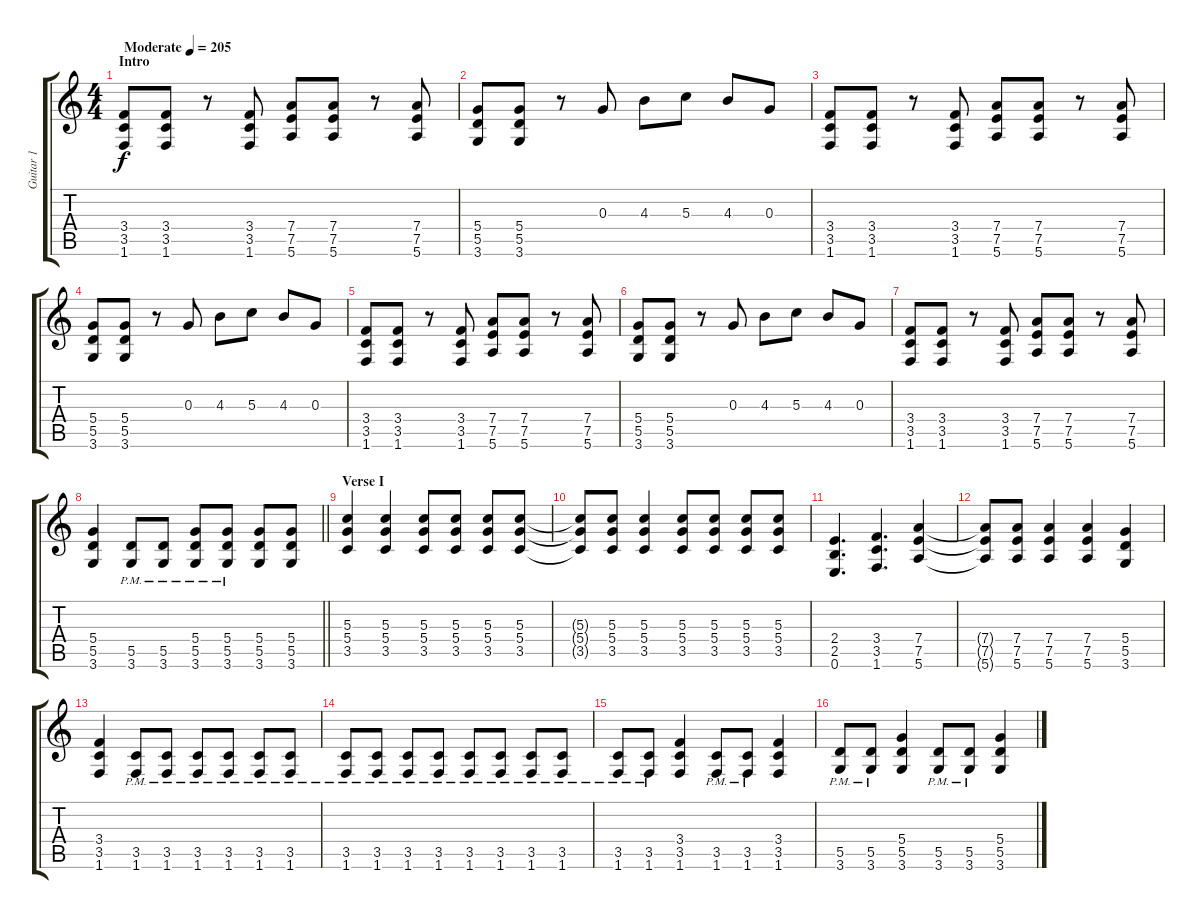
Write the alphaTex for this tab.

\track ("Guitar 1" "Guitar 1") {instrument distortionguitar}
\staff {score tabs}
\tuning (E4 B3 G3 D3 A2 E2) {hide}
\ts (4 4)
\section ("" "Intro")
\tempo (205 "Moderate")
\clef g2
\ks c
(3.4 3.5 1.6).8{dy f instrument distortionguitar} (3.4 3.5 1.6).8 r.8 (3.4 3.5 1.6).8 (7.4 7.5 5.6).8 (7.4 7.5 5.6).8 r.8 (7.4 7.5 5.6).8 |
(5.4 5.5 3.6).8 (5.4 5.5 3.6).8 r.8 0.3.8 4.3.8 5.3.8 4.3.8 0.3.8 |
(3.4 3.5 1.6).8 (3.4 3.5 1.6).8 r.8 (3.4 3.5 1.6).8 (7.4 7.5 5.6).8 (7.4 7.5 5.6).8 r.8 (7.4 7.5 5.6).8 |
(5.4 5.5 3.6).8 (5.4 5.5 3.6).8 r.8 0.3.8 4.3.8 5.3.8 4.3.8 0.3.8 |
(3.4 3.5 1.6).8 (3.4 3.5 1.6).8 r.8 (3.4 3.5 1.6).8 (7.4 7.5 5.6).8 (7.4 7.5 5.6).8 r.8 (7.4 7.5 5.6).8 |
(5.4 5.5 3.6).8 (5.4 5.5 3.6).8 r.8 0.3.8 4.3.8 5.3.8 4.3.8 0.3.8 |
(3.4 3.5 1.6).8 (3.4 3.5 1.6).8 r.8 (3.4 3.5 1.6).8 (7.4 7.5 5.6).8 (7.4 7.5 5.6).8 r.8 (7.4 7.5 5.6).8 |
\barLineRight lightlight
(5.4 5.5 3.6).4 (5.5{pm} 3.6{pm}).8 (5.5{pm} 3.6{pm}).8 (5.4{pm} 5.5{pm} 3.6{pm}).8 (5.4{pm} 5.5{pm} 3.6{pm}).8 (5.4 5.5 3.6).8 (5.4 5.5 3.6).8 |
\section ("" "Verse I")
(5.3 5.4 3.5).4 (5.3 5.4 3.5).4 (5.3 5.4 3.5).8 (5.3 5.4 3.5).8 (5.3 5.4 3.5).8 (5.3 5.4 3.5).8 |
(5.3{t} 5.4{t} 3.5{t}).8 (5.3 5.4 3.5).8 (5.3 5.4 3.5).4 (5.3 5.4 3.5).8 (5.3 5.4 3.5).8 (5.3 5.4 3.5).8 (5.3 5.4 3.5).8 |
(2.4 2.5 0.6).4{d} (3.4 3.5 1.6).4{d} (7.4 7.5 5.6).4 |
(7.4{t} 7.5{t} 5.6{t}).8 (7.4 7.5 5.6).8 (7.4 7.5 5.6).4 (7.4 7.5 5.6).4 (5.4 5.5 3.6).4 |
(3.4 3.5 1.6).4 (3.5{pm} 1.6{pm}).8 (3.5{pm} 1.6{pm}).8 (3.5{pm} 1.6{pm}).8 (3.5{pm} 1.6{pm}).8 (3.5{pm} 1.6{pm}).8 (3.5{pm} 1.6{pm}).8 |
(3.5{pm} 1.6{pm}).8 (3.5{pm} 1.6{pm}).8 (3.5{pm} 1.6{pm}).8 (3.5{pm} 1.6{pm}).8 (3.5{pm} 1.6{pm}).8 (3.5{pm} 1.6{pm}).8 (3.5{pm} 1.6{pm}).8 (3.5{pm} 1.6{pm}).8 |
(3.5{pm} 1.6{pm}).8 (3.5{pm} 1.6{pm}).8 (3.4 3.5 1.6).4 (3.5{pm} 1.6{pm}).8 (3.5{pm} 1.6{pm}).8 (3.4 3.5 1.6).4 |
(5.5{pm} 3.6{pm}).8 (5.5{pm} 3.6{pm}).8 (5.4 5.5 3.6).4 (5.5{pm} 3.6{pm}).8 (5.5{pm} 3.6{pm}).8 (5.4 5.5 3.6).4
